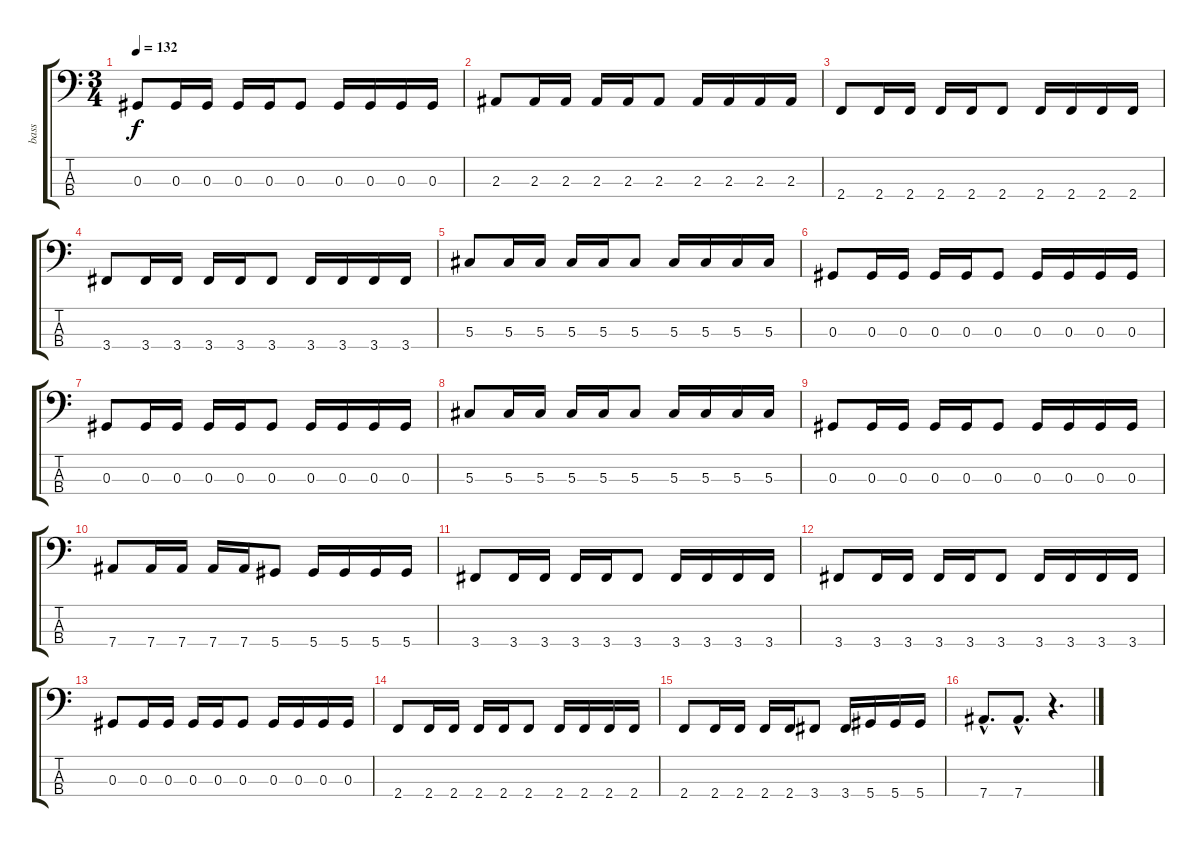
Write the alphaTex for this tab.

\track ("bass" "bass") {instrument electricbasspick}
\staff {score tabs}
\tuning (Gb2 Db2 Ab1 Eb1) {hide}
\ts (3 4)
\tempo 132
\clef f4
\ks c
0.3.8{dy f} 0.3.16 0.3.16 0.3.16 0.3.16 0.3.8 0.3.16 0.3.16 0.3.16 0.3.16 |
2.3.8 2.3.16 2.3.16 2.3.16 2.3.16 2.3.8 2.3.16 2.3.16 2.3.16 2.3.16 |
2.4.8 2.4.16 2.4.16 2.4.16 2.4.16 2.4.8 2.4.16 2.4.16 2.4.16 2.4.16 |
3.4.8 3.4.16 3.4.16 3.4.16 3.4.16 3.4.8 3.4.16 3.4.16 3.4.16 3.4.16 |
5.3.8 5.3.16 5.3.16 5.3.16 5.3.16 5.3.8 5.3.16 5.3.16 5.3.16 5.3.16 |
0.3.8 0.3.16 0.3.16 0.3.16 0.3.16 0.3.8 0.3.16 0.3.16 0.3.16 0.3.16 |
0.3.8 0.3.16 0.3.16 0.3.16 0.3.16 0.3.8 0.3.16 0.3.16 0.3.16 0.3.16 |
5.3.8 5.3.16 5.3.16 5.3.16 5.3.16 5.3.8 5.3.16 5.3.16 5.3.16 5.3.16 |
0.3.8 0.3.16 0.3.16 0.3.16 0.3.16 0.3.8 0.3.16 0.3.16 0.3.16 0.3.16 |
7.4.8 7.4.16 7.4.16 7.4.16 7.4.16 5.4.8 5.4.16 5.4.16 5.4.16 5.4.16 |
3.4.8 3.4.16 3.4.16 3.4.16 3.4.16 3.4.8 3.4.16 3.4.16 3.4.16 3.4.16 |
3.4.8 3.4.16 3.4.16 3.4.16 3.4.16 3.4.8 3.4.16 3.4.16 3.4.16 3.4.16 |
0.3.8 0.3.16 0.3.16 0.3.16 0.3.16 0.3.8 0.3.16 0.3.16 0.3.16 0.3.16 |
2.4.8 2.4.16 2.4.16 2.4.16 2.4.16 2.4.8 2.4.16 2.4.16 2.4.16 2.4.16 |
2.4.8 2.4.16 2.4.16 2.4.16 2.4.16 3.4.8 3.4.16 5.4.16 5.4.16 5.4.16 |
7.4{hac}.8{d} 7.4{hac}.8{d} r.4{d}
